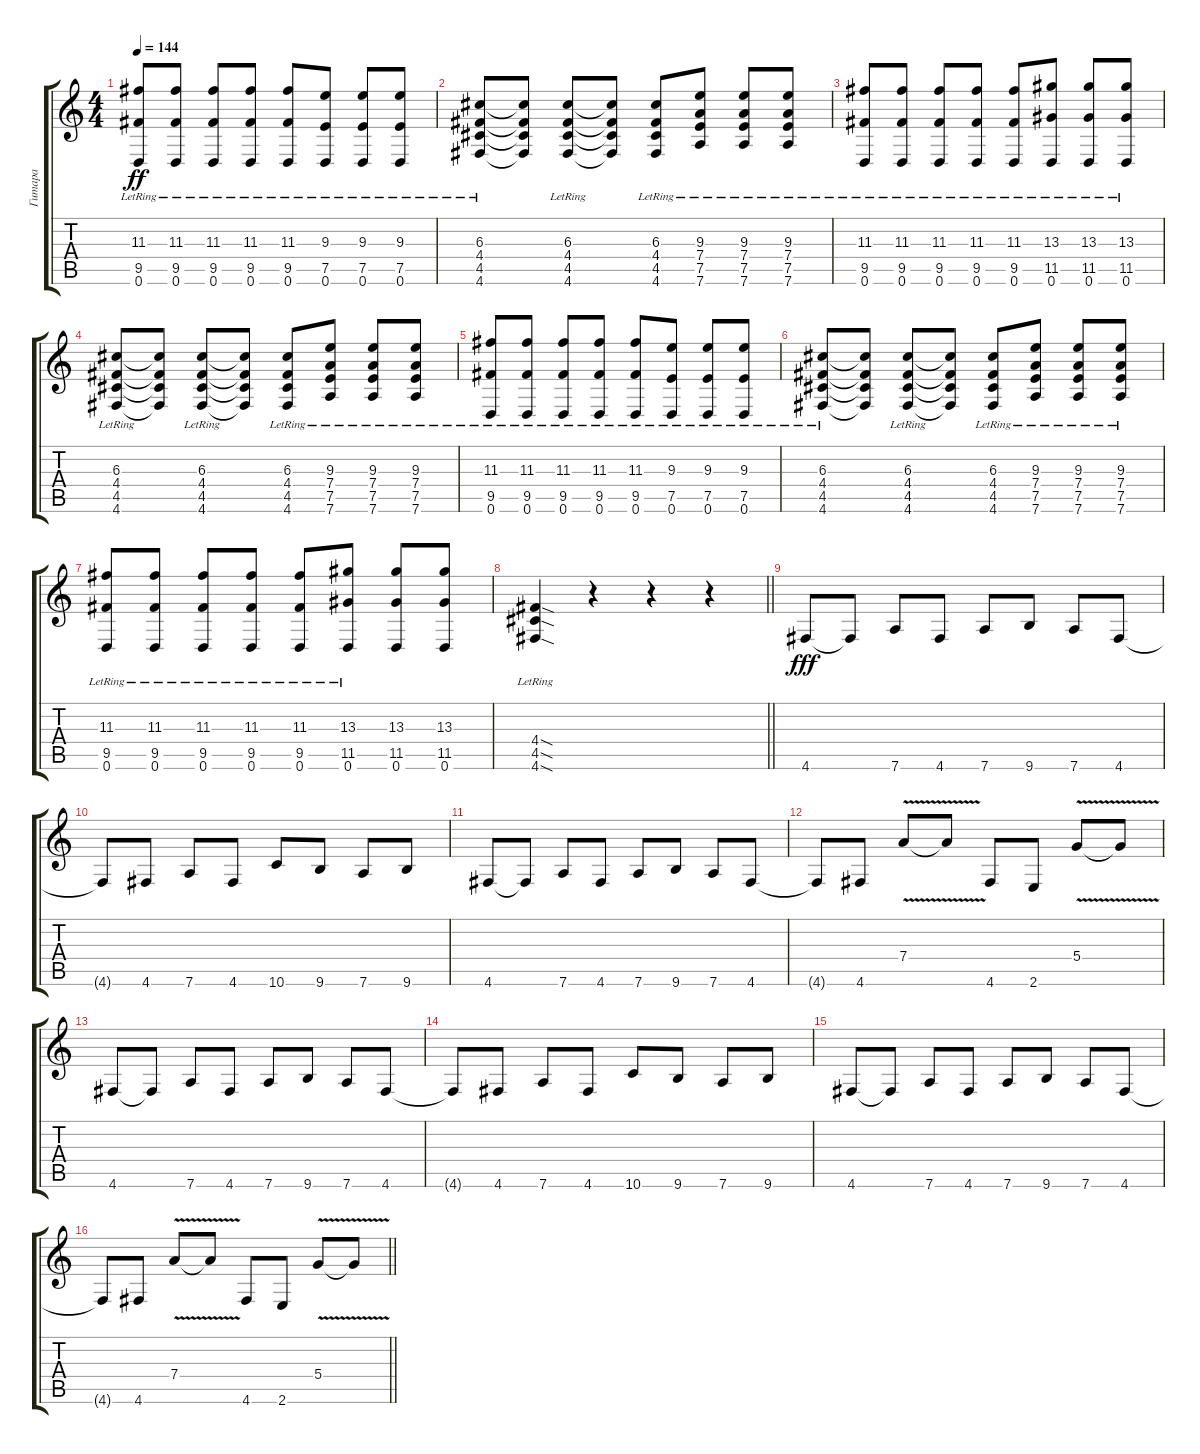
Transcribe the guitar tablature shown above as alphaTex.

\track ("Гитара" "Гитара") {instrument distortionguitar}
\staff {score tabs}
\tuning (E4 B3 G3 D3 A2 D2) {hide}
\ts (4 4)
\tempo 144
\clef g2
\ks c
(11.3{lr} 9.5 0.6{lr}).8{dy ff} (11.3{lr} 9.5 0.6{lr}).8 (11.3{lr} 9.5 0.6{lr}).8 (11.3{lr} 9.5 0.6{lr}).8 (11.3{lr} 9.5 0.6{lr}).8 (9.3{lr} 7.5{lr} 0.6{lr}).8 (9.3{lr} 7.5{lr} 0.6{lr}).8 (9.3{lr} 7.5{lr} 0.6{lr}).8 |
(6.3{lr} 4.4{lr} 4.5{lr} 4.6{lr}).8 (6.3{t} 4.4{t} 4.5{t} 4.6{t}).8 (6.3{lr} 4.4{lr} 4.5{lr} 4.6{lr}).8 (6.3{t} 4.4{t} 4.5{t} 4.6{t}).8 (6.3{lr} 4.4{lr} 4.5{lr} 4.6{lr}).8 (9.3{lr} 7.4{lr} 7.5{lr} 7.6{lr}).8 (9.3{lr} 7.4{lr} 7.5{lr} 7.6{lr}).8 (9.3{lr} 7.4{lr} 7.5{lr} 7.6{lr}).8 |
(11.3{lr} 9.5 0.6{lr}).8 (11.3{lr} 9.5 0.6{lr}).8 (11.3{lr} 9.5 0.6{lr}).8 (11.3{lr} 9.5 0.6{lr}).8 (11.3{lr} 9.5 0.6{lr}).8 (13.3{lr} 11.5{lr} 0.6{lr}).8 (13.3{lr} 11.5{lr} 0.6{lr}).8 (13.3{lr} 11.5{lr} 0.6{lr}).8 |
(6.3{lr} 4.4{lr} 4.5{lr} 4.6{lr}).8 (6.3{t} 4.4{t} 4.5{t} 4.6{t}).8 (6.3{lr} 4.4{lr} 4.5{lr} 4.6{lr}).8 (6.3{t} 4.4{t} 4.5{t} 4.6{t}).8 (6.3{lr} 4.4{lr} 4.5{lr} 4.6{lr}).8 (9.3{lr} 7.4{lr} 7.5{lr} 7.6{lr}).8 (9.3{lr} 7.4{lr} 7.5{lr} 7.6{lr}).8 (9.3{lr} 7.4{lr} 7.5{lr} 7.6{lr}).8 |
(11.3{lr} 9.5 0.6{lr}).8 (11.3{lr} 9.5 0.6{lr}).8 (11.3{lr} 9.5 0.6{lr}).8 (11.3{lr} 9.5 0.6{lr}).8 (11.3{lr} 9.5 0.6{lr}).8 (9.3{lr} 7.5{lr} 0.6{lr}).8 (9.3{lr} 7.5{lr} 0.6{lr}).8 (9.3{lr} 7.5{lr} 0.6{lr}).8 |
(6.3{lr} 4.4{lr} 4.5{lr} 4.6{lr}).8 (6.3{t} 4.4{t} 4.5{t} 4.6{t}).8 (6.3{lr} 4.4{lr} 4.5{lr} 4.6{lr}).8 (6.3{t} 4.4{t} 4.5{t} 4.6{t}).8 (6.3{lr} 4.4{lr} 4.5{lr} 4.6{lr}).8 (9.3{lr} 7.4{lr} 7.5{lr} 7.6{lr}).8 (9.3{lr} 7.4{lr} 7.5{lr} 7.6{lr}).8 (9.3{lr} 7.4{lr} 7.5{lr} 7.6{lr}).8 |
(11.3{lr} 9.5 0.6{lr}).8 (11.3{lr} 9.5 0.6{lr}).8 (11.3{lr} 9.5 0.6{lr}).8 (11.3{lr} 9.5 0.6{lr}).8 (11.3{lr} 9.5 0.6{lr}).8 (13.3{lr} 11.5{lr} 0.6{lr}).8 (13.3 11.5 0.6).8 (13.3 11.5 0.6).8 |
\barLineRight lightlight
(4.4{sod lr} 4.5{sod lr} 4.6{sod lr}).4 r.4 r.4 r.4 |
4.6.8{dy fff} 4.6{t}.8 7.6.8 4.6.8 7.6.8 9.6.8 7.6.8 4.6.8 |
4.6{t}.8 4.6.8 7.6.8 4.6.8 10.6.8 9.6.8 7.6.8 9.6.8 |
4.6.8 4.6{t}.8 7.6.8 4.6.8 7.6.8 9.6.8 7.6.8 4.6.8 |
4.6{t}.8 4.6.8 7.4{v}.8 7.4{t}.8 4.6.8 2.6.8 5.4{v}.8 5.4{t}.8 |
4.6.8 4.6{t}.8 7.6.8 4.6.8 7.6.8 9.6.8 7.6.8 4.6.8 |
4.6{t}.8 4.6.8 7.6.8 4.6.8 10.6.8 9.6.8 7.6.8 9.6.8 |
4.6.8 4.6{t}.8 7.6.8 4.6.8 7.6.8 9.6.8 7.6.8 4.6.8 |
\barLineRight lightlight
4.6{t}.8 4.6.8 7.4{v}.8 7.4{t}.8 4.6.8 2.6.8 5.4{v}.8 5.4{t}.8
